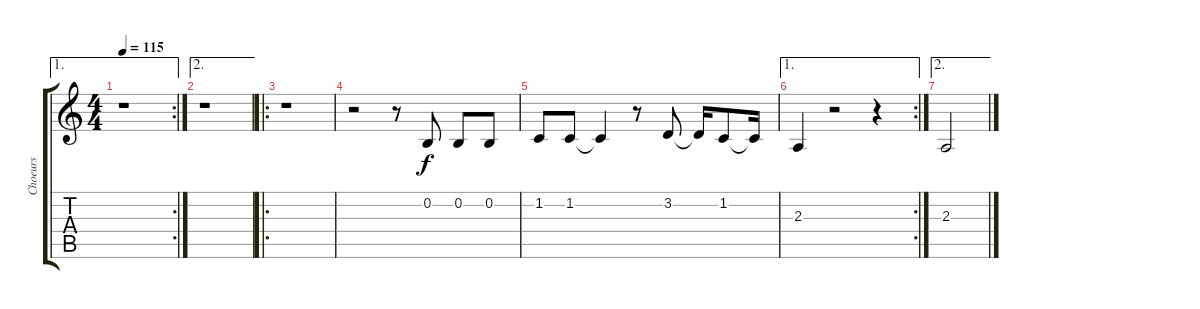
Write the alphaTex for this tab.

\track ("Choeurs" "Choeurs") {instrument stringensemble1}
\staff {score tabs}
\tuning (E4 B3 G3 D3 A2 E2) {hide}
\ae 1
\rc 2
\ts (4 4)
\tempo 115
\clef g2
\ks c
r.1{dy f} |
\ae 2
r.1 |
\ro
r.1 |
r.2 r.8 0.2.8 0.2.8 0.2.8 |
1.2.8 1.2.8 1.2{t}.4 r.8 3.2.8 3.2{t}.16 1.2.8 1.2{t}.16 |
\ae 1
\rc 2
2.3.4 r.2 r.4 |
\ae 2
2.3.2
